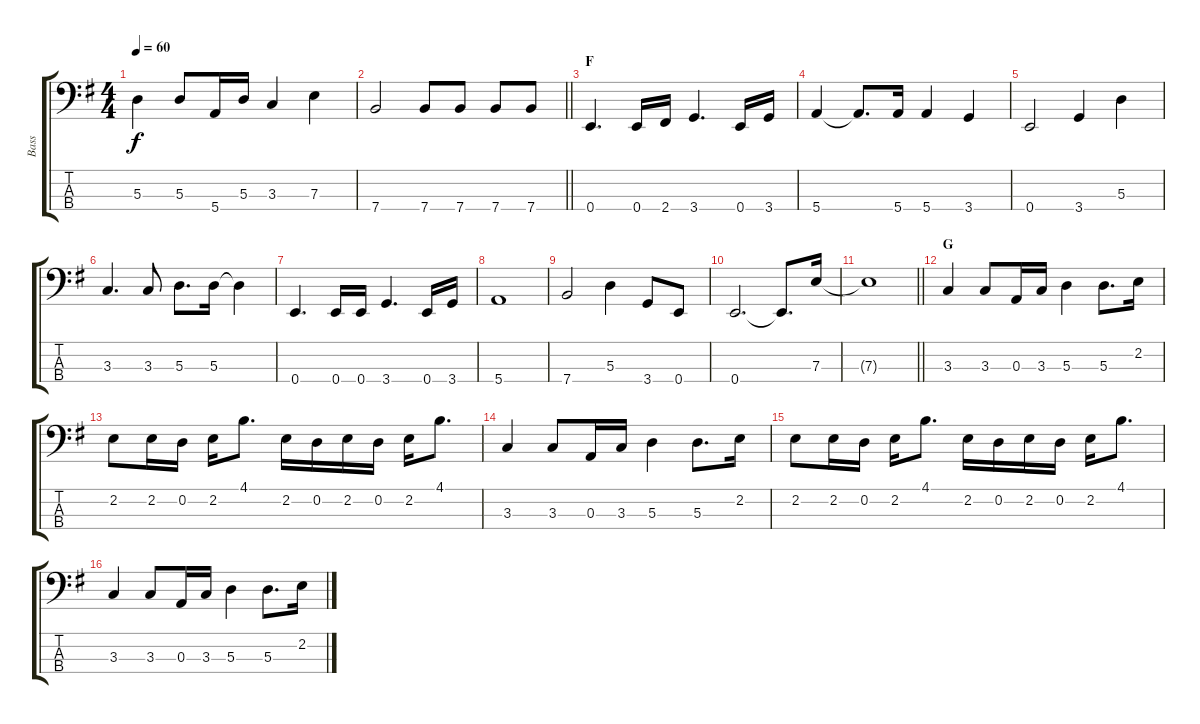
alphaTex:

\track ("Bass" "Bass") {instrument electricbasspick}
\staff {score tabs}
\tuning (G2 D2 A1 E1) {hide}
\ts (4 4)
\tempo 60
\clef f4
\ks g
5.3.4{dy f} 5.3.8 5.4.16 5.3.16 3.3.4 7.3.4 |
\barLineRight lightlight
7.4.2 7.4.8 7.4.8 7.4.8 7.4.8 |
\section ("" "F")
0.4.4{d} 0.4.16 2.4.16 3.4.4{d} 0.4.16 3.4.16 |
5.4.4 5.4{t}.8{d} 5.4.16 5.4.4 3.4.4 |
0.4.2 3.4.4 5.3.4 |
3.3.4{d} 3.3.8 5.3.8{d} 5.3.16 5.3{t}.4 |
0.4.4{d} 0.4.16 0.4.16 3.4.4{d} 0.4.16 3.4.16 |
5.4.1 |
7.4.2 5.3.4 3.4.8 0.4.8 |
0.4.2{d} 0.4{t}.8{d} 7.3.16 |
\barLineRight lightlight
7.3{t}.1 |
\section ("" "G")
3.3.4 3.3.8 0.3.16 3.3.16 5.3.4 5.3.8{d} 2.2.16 |
2.2.8 2.2.16 0.2.16 2.2.16 4.1.8{d} 2.2.16 0.2.16 2.2.16 0.2.16 2.2.16 4.1.8{d} |
3.3.4 3.3.8 0.3.16 3.3.16 5.3.4 5.3.8{d} 2.2.16 |
2.2.8 2.2.16 0.2.16 2.2.16 4.1.8{d} 2.2.16 0.2.16 2.2.16 0.2.16 2.2.16 4.1.8{d} |
3.3.4 3.3.8 0.3.16 3.3.16 5.3.4 5.3.8{d} 2.2.16
